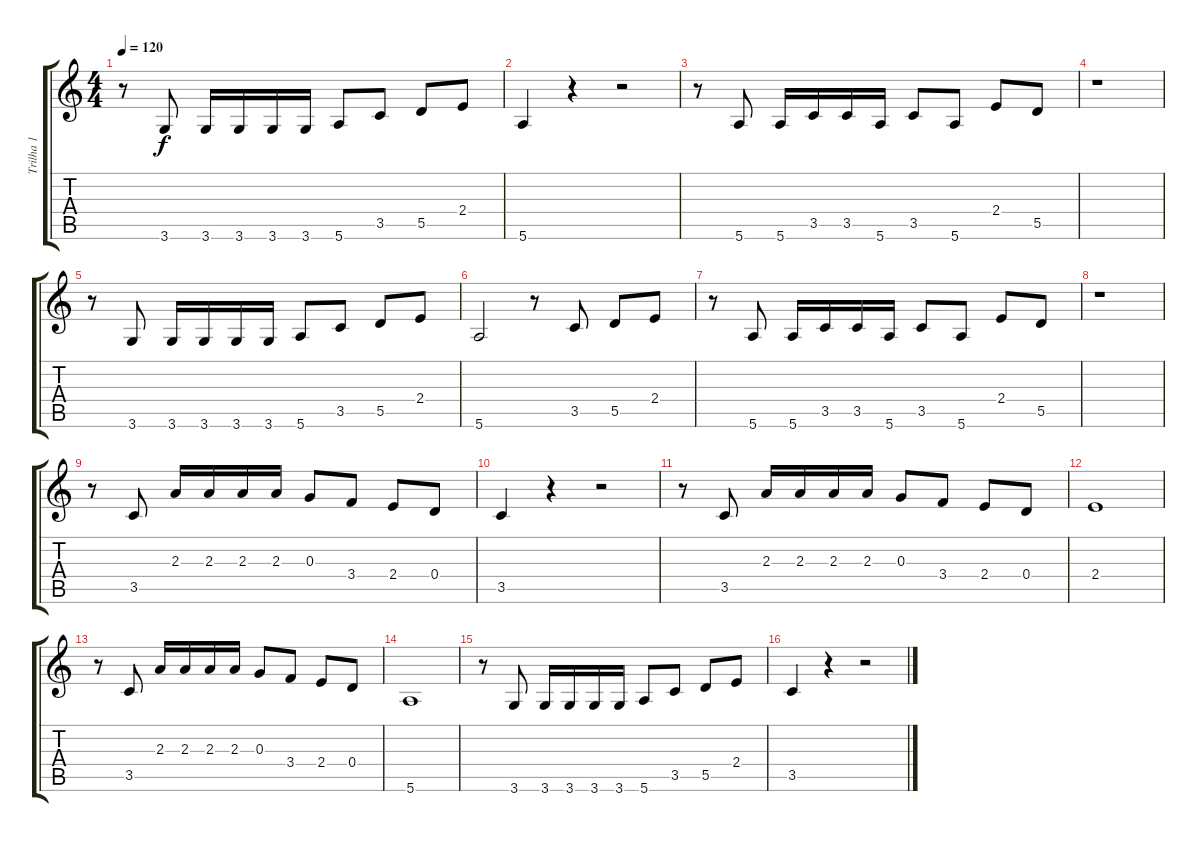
\track ("Trilha 1" "Trilha 1") {instrument acousticguitarnylon}
\staff {score tabs}
\tuning (E4 B3 G3 D3 A2 E2) {hide}
\ts (4 4)
\tempo 120
\clef g2
\ks c
r.8{dy f instrument acousticguitarnylon} 3.6.8 3.6.16 3.6.16 3.6.16 3.6.16 5.6.8 3.5.8 5.5.8 2.4.8 |
5.6.4 r.4 r.2 |
r.8 5.6.8 5.6.16 3.5.16 3.5.16 5.6.16 3.5.8 5.6.8 2.4.8 5.5.8 |
r.1 |
r.8 3.6.8 3.6.16 3.6.16 3.6.16 3.6.16 5.6.8 3.5.8 5.5.8 2.4.8 |
5.6.2 r.8 3.5.8 5.5.8 2.4.8 |
r.8 5.6.8 5.6.16 3.5.16 3.5.16 5.6.16 3.5.8 5.6.8 2.4.8 5.5.8 |
r.1 |
r.8 3.5.8 2.3.16 2.3.16 2.3.16 2.3.16 0.3.8 3.4.8 2.4.8 0.4.8 |
3.5.4 r.4 r.2 |
r.8 3.5.8 2.3.16 2.3.16 2.3.16 2.3.16 0.3.8 3.4.8 2.4.8 0.4.8 |
2.4.1 |
r.8 3.5.8 2.3.16 2.3.16 2.3.16 2.3.16 0.3.8 3.4.8 2.4.8 0.4.8 |
5.6.1 |
r.8 3.6.8 3.6.16 3.6.16 3.6.16 3.6.16 5.6.8 3.5.8 5.5.8 2.4.8 |
3.5.4 r.4 r.2
